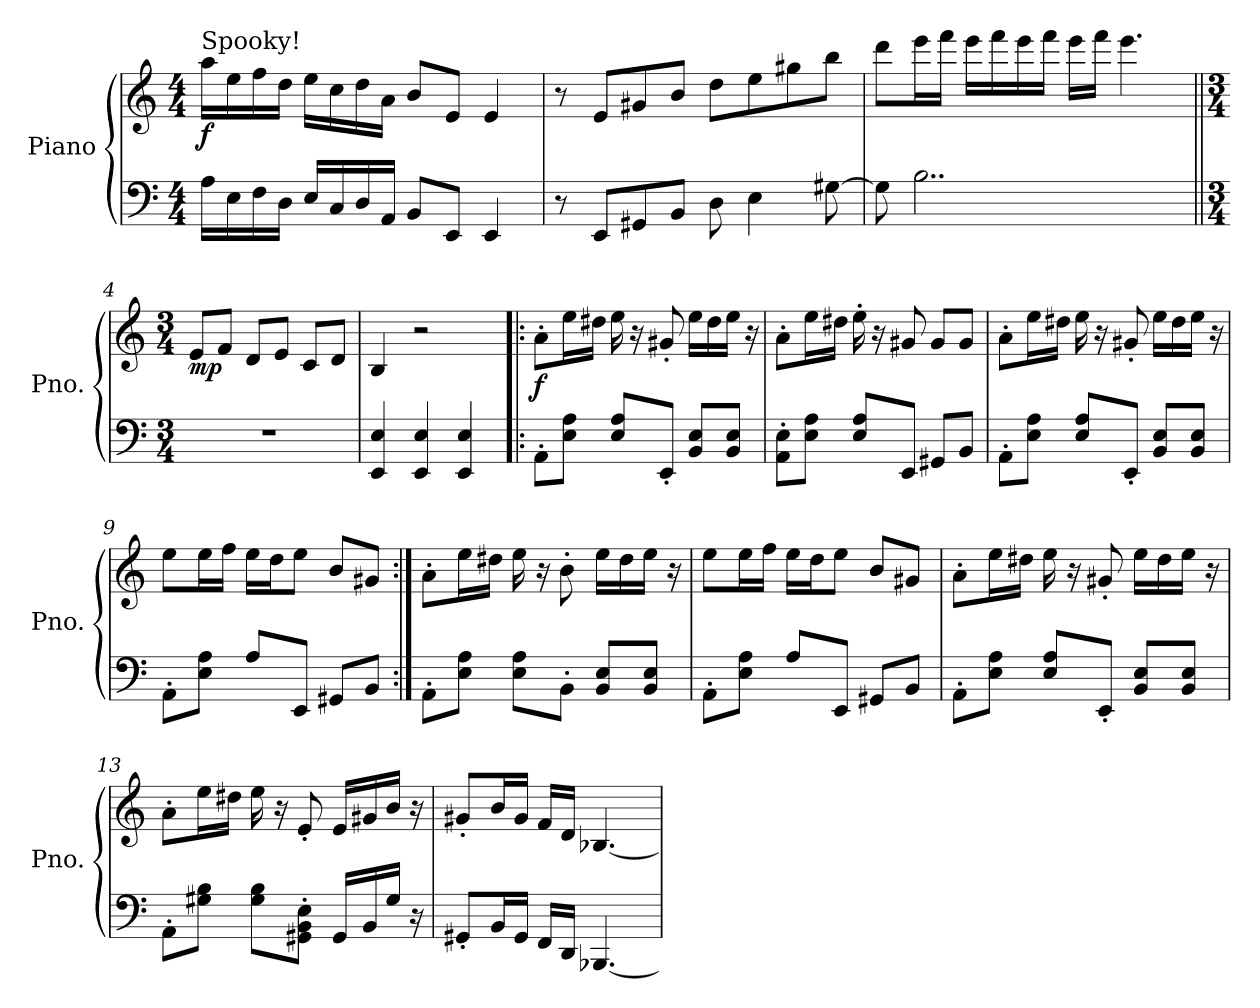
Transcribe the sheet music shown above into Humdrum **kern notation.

**kern	**kern	**dynam
*part1	*part1	*part1
*staff2	*staff1	*staff1/2
*I"Piano	*	*
*I'Pno.	*	*
*clefF4	*clefG2	*
*k[]	*k[]	*
*M4/4	*M4/4	*
*MM100	*MM100	*
=1	=1	=1
!	!LO:TX:a:t=Spooky!	!
!	!	!LO:DY:b
16A\LL	16aa\LL	f
16E\	16ee\	.
16F\	16ff\	.
16D\JJ	16dd\JJ	.
16E/LL	16ee\LL	.
16C/	16cc\	.
16D/	16dd\	.
16AA/JJ	16a\JJ	.
8BB/L	8b/L	.
8EE/J	8e/J	.
4EE/	4e/	.
=2	=2	=2
8r	8r	.
8EE/L	8e/L	.
8GG#X/	8g#X/	.
8BB/J	8b/J	.
8D\	8dd\L	.
4E\	8ee\	.
.	8gg#X\	.
[8G#X\	8bb\J	.
=3	=3	=3
8G#\]	8ddd\L	.
2..B\	16eee\L	.
.	16fff\JJ	.
.	16eee\LL	.
.	16fff\	.
.	16eee\	.
.	16fff\JJ	.
.	16eee\LL	.
.	16fff\JJ	.
.	4.eee\	.
=4||	=4||	=4||
*M3/4	*M3/4	*
!	!	!LO:DY:b
2.r	8e/L	mp
.	8f/J	.
.	8d/L	.
.	8e/J	.
.	8c/L	.
.	8d/J	.
!!LO:LB:g=z
=5	=5	=5
4EE/ 4E/	4B/	.
4EE/ 4E/	2r	.
4EE/ 4E/	.	.
=6!|:	=6!|:	=6!|:
!	!	!LO:DY:b
8AA'\L	8a'\L	f
8E\ 8A\J	16ee\L	.
.	16dd#X\JJ	.
8E/ 8A/L	16ee\	.
.	16r	.
8EE'/J	8g#X'/	.
8BB/ 8E/L	16ee\LL	.
.	16dd#\	.
8BB/ 8E/J	16ee\JJ	.
.	16r	.
=7	=7	=7
8AA\' 8E\'L	8a'\L	.
8E\ 8A\J	16ee\L	.
.	16dd#X\JJ	.
8E/ 8A/L	16ee'\	.
.	16r	.
8EE/J	8g#X/	.
8GG#X/L	8g#/L	.
8BB/J	8g#/J	.
=8	=8	=8
8AA'\L	8a'\L	.
8E\ 8A\J	16ee\L	.
.	16dd#X\JJ	.
8E/ 8A/L	16ee\	.
.	16r	.
8EE'/J	8g#X'/	.
8BB/ 8E/L	16ee\LL	.
.	16dd#\	.
8BB/ 8E/J	16ee\JJ	.
.	16r	.
!!LO:LB:g=z
=9	=9	=9
8AA'\L	8ee\L	.
8E\ 8A\J	16ee\L	.
.	16ff\JJ	.
8A/L	16ee\LL	.
.	16dd\J	.
8EE/J	8ee\J	.
8GG#X/L	8b/L	.
8BB/J	8g#X/J	.
=10:|!	=10:|!	=10:|!
8AA'\L	8a'\L	.
8E\ 8A\J	16ee\L	.
.	16dd#X\JJ	.
8E\ 8A\L	16ee\	.
.	16r	.
8BB'\J	8b'\	.
8BB/ 8E/L	16ee\LL	.
.	16dd#\	.
8BB/ 8E/J	16ee\JJ	.
.	16r	.
=11	=11	=11
8AA'\L	8ee\L	.
8E\ 8A\J	16ee\L	.
.	16ff\JJ	.
8A/L	16ee\LL	.
.	16dd\J	.
8EE/J	8ee\J	.
8GG#X/L	8b/L	.
8BB/J	8g#X/J	.
=12	=12	=12
8AA'\L	8a'\L	.
8E\ 8A\J	16ee\L	.
.	16dd#X\JJ	.
8E/ 8A/L	16ee\	.
.	16r	.
8EE'/J	8g#X'/	.
8BB/ 8E/L	16ee\LL	.
.	16dd#\	.
8BB/ 8E/J	16ee\JJ	.
.	16r	.
!!LO:LB:g=z
=13	=13	=13
8AA'\L	8a'\L	.
8G#X\ 8B\J	16ee\L	.
.	16dd#X\JJ	.
8G#\ 8B\L	16ee\	.
.	16r	.
8GG#X\' 8BB\' 8E\'J	8e'/	.
16GG#/LL	16e/LL	.
16BB/	16g#X/	.
16G#/JJ	16b/JJ	.
16r	16r	.
=14	=14	=14
8GG#X'/L	8g#X'/L	.
16BB/L	16b/L	.
16GG#/JJ	16g#/JJ	.
16FF/LL	16f/LL	.
16DD/JJ	16d/JJ	.
[4.BBB-X/	[4.B-X/	.
=	=	=
*-	*-	*-
